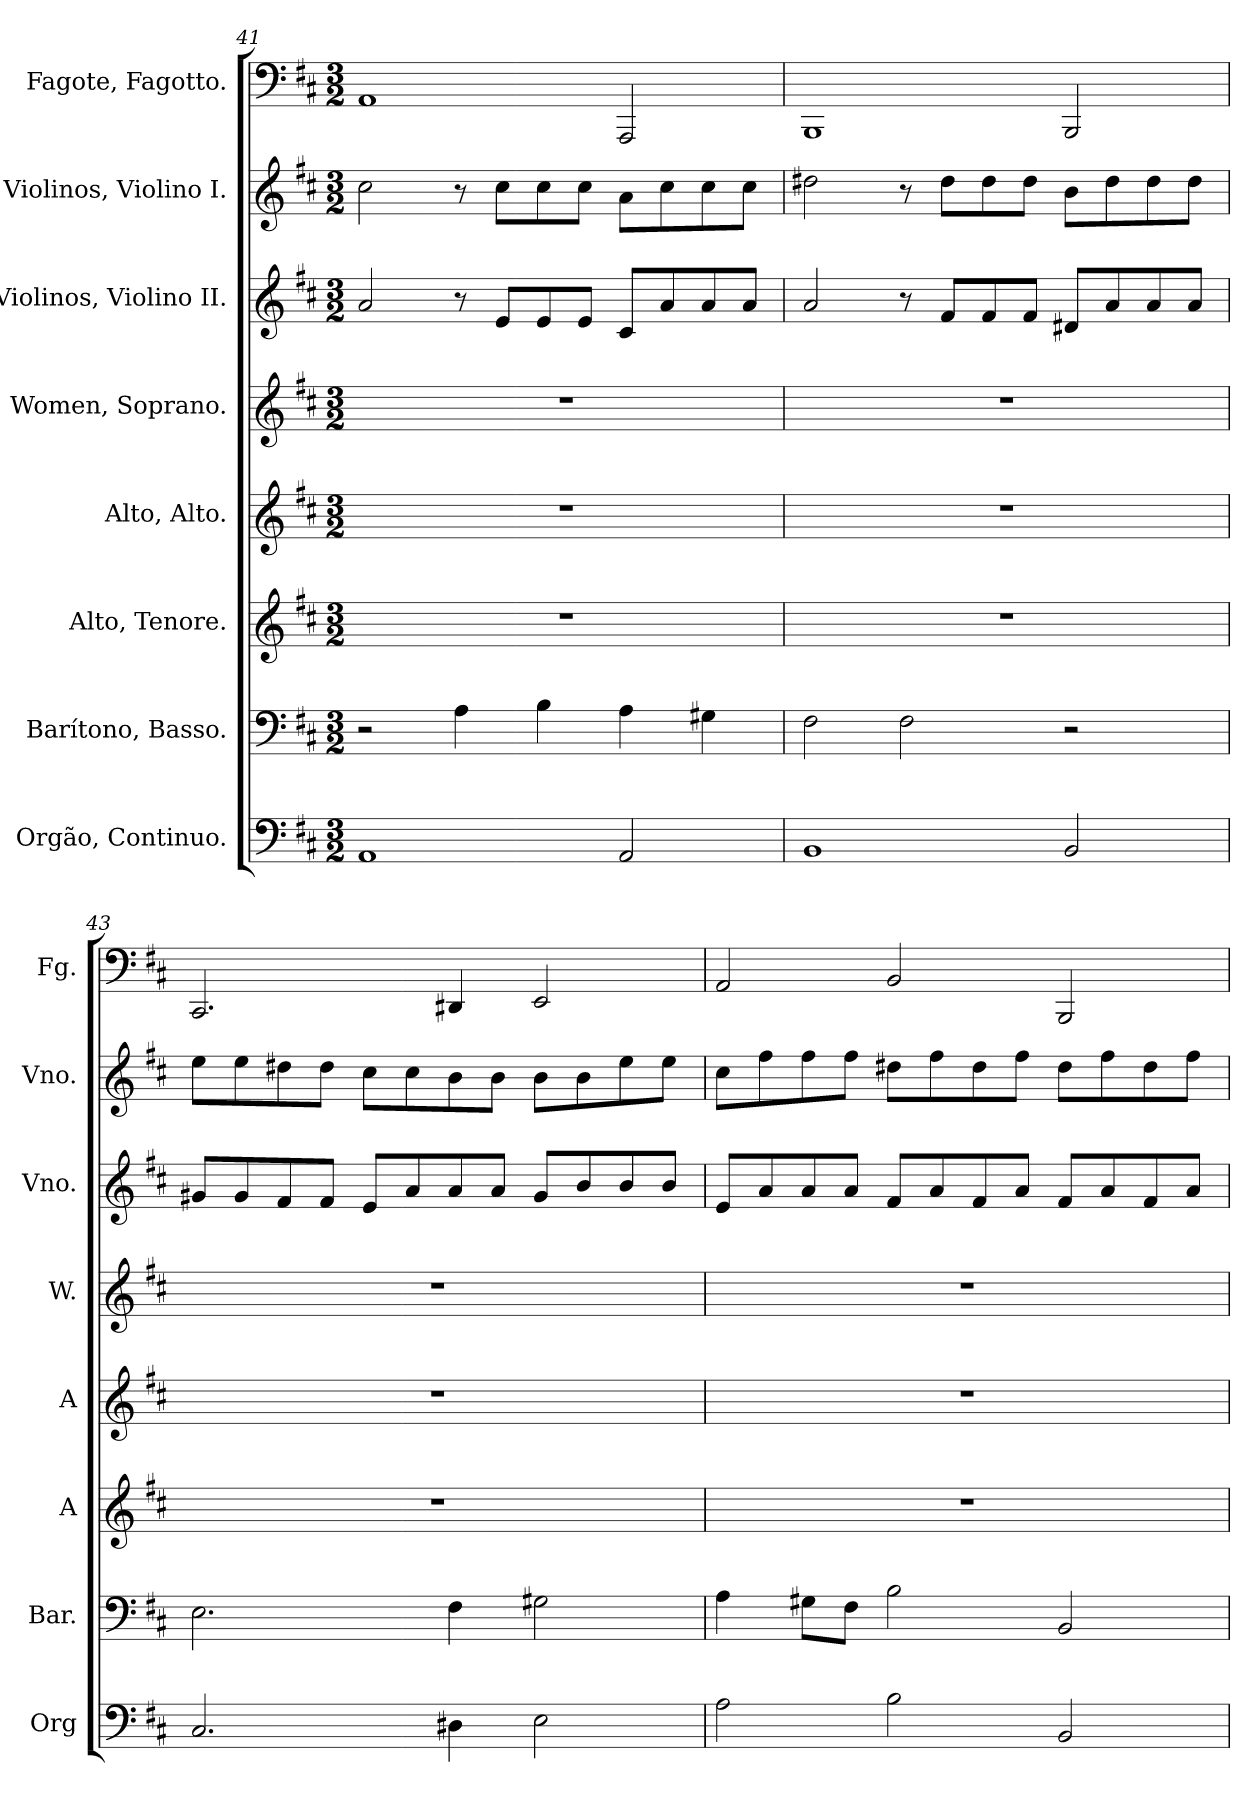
**kern	**kern	**kern	**kern	**kern	**kern	**kern	**kern
*part8	*part7	*part6	*part5	*part4	*part3	*part2	*part1
*staff8	*staff7	*staff6	*staff5	*staff4	*staff3	*staff2	*staff1
*I"Orgão, Continuo.	*I"Barítono, Basso.	*I"Alto, Tenore.	*I"Alto, Alto.	*I"Women, Soprano.	*I"Violinos, Violino II.	*I"Violinos, Violino I.	*I"Fagote, Fagotto.
*I'Org	*I'Bar.	*I'A	*I'A	*I'W.	*I'Vno.	*I'Vno.	*I'Fg.
*clefF4	*clefF4	*clefG2	*clefG2	*clefG2	*clefG2	*clefG2	*clefF4
*k[f#c#]	*k[f#c#]	*k[f#c#]	*k[f#c#]	*k[f#c#]	*k[f#c#]	*k[f#c#]	*k[f#c#]
*M3/2	*M3/2	*M3/2	*M3/2	*M3/2	*M3/2	*M3/2	*M3/2
=41	=41	=41	=41	=41	=41	=41	=41
1AA	2r	1.r	1.r	1.r	2a/	2cc#\	1AA
.	4A\	.	.	.	8r	8r	.
.	.	.	.	.	8e/L	8cc#\L	.
.	4B\	.	.	.	8e/	8cc#\	.
.	.	.	.	.	8e/J	8cc#\J	.
2AA/	4A\	.	.	.	8c#/L	8a\L	2AAA/
.	.	.	.	.	8a/	8cc#\	.
.	4G#X\	.	.	.	8a/	8cc#\	.
.	.	.	.	.	8a/J	8cc#\J	.
=42	=42	=42	=42	=42	=42	=42	=42
1BB	2F#\	1.r	1.r	1.r	2a/	2dd#X\	1BBB
.	2F#\	.	.	.	8r	8r	.
.	.	.	.	.	8f#/L	8dd#\L	.
.	.	.	.	.	8f#/	8dd#\	.
.	.	.	.	.	8f#/J	8dd#\J	.
2BB/	2r	.	.	.	8d#X/L	8b\L	2BBB/
.	.	.	.	.	8a/	8dd#\	.
.	.	.	.	.	8a/	8dd#\	.
.	.	.	.	.	8a/J	8dd#\J	.
!!LO:PB:g=z
=43	=43	=43	=43	=43	=43	=43	=43
2.C#/	2.E\	1.r	1.r	1.r	8g#X/L	8ee\L	2.CC#/
.	.	.	.	.	8g#/	8ee\	.
.	.	.	.	.	8f#/	8dd#X\	.
.	.	.	.	.	8f#/J	8dd#\J	.
.	.	.	.	.	8e/L	8cc#\L	.
.	.	.	.	.	8a/	8cc#\	.
4D#X\	4F#\	.	.	.	8a/	8b\	4DD#X/
.	.	.	.	.	8a/J	8b\J	.
2E\	2G#X\	.	.	.	8g#/L	8b\L	2EE/
.	.	.	.	.	8b/	8b\	.
.	.	.	.	.	8b/	8ee\	.
.	.	.	.	.	8b/J	8ee\J	.
=44	=44	=44	=44	=44	=44	=44	=44
2A\	4A\	1.r	1.r	1.r	8e/L	8cc#\L	2AA/
.	.	.	.	.	8a/	8ff#\	.
.	8G#X\L	.	.	.	8a/	8ff#\	.
.	8F#\J	.	.	.	8a/J	8ff#\J	.
2B\	2B\	.	.	.	8f#/L	8dd#X\L	2BB/
.	.	.	.	.	8a/	8ff#\	.
.	.	.	.	.	8f#/	8dd#\	.
.	.	.	.	.	8a/J	8ff#\J	.
2BB/	2BB/	.	.	.	8f#/L	8dd#\L	2BBB/
.	.	.	.	.	8a/	8ff#\	.
.	.	.	.	.	8f#/	8dd#\	.
.	.	.	.	.	8a/J	8ff#\J	.
=	=	=	=	=	=	=	=
*-	*-	*-	*-	*-	*-	*-	*-
